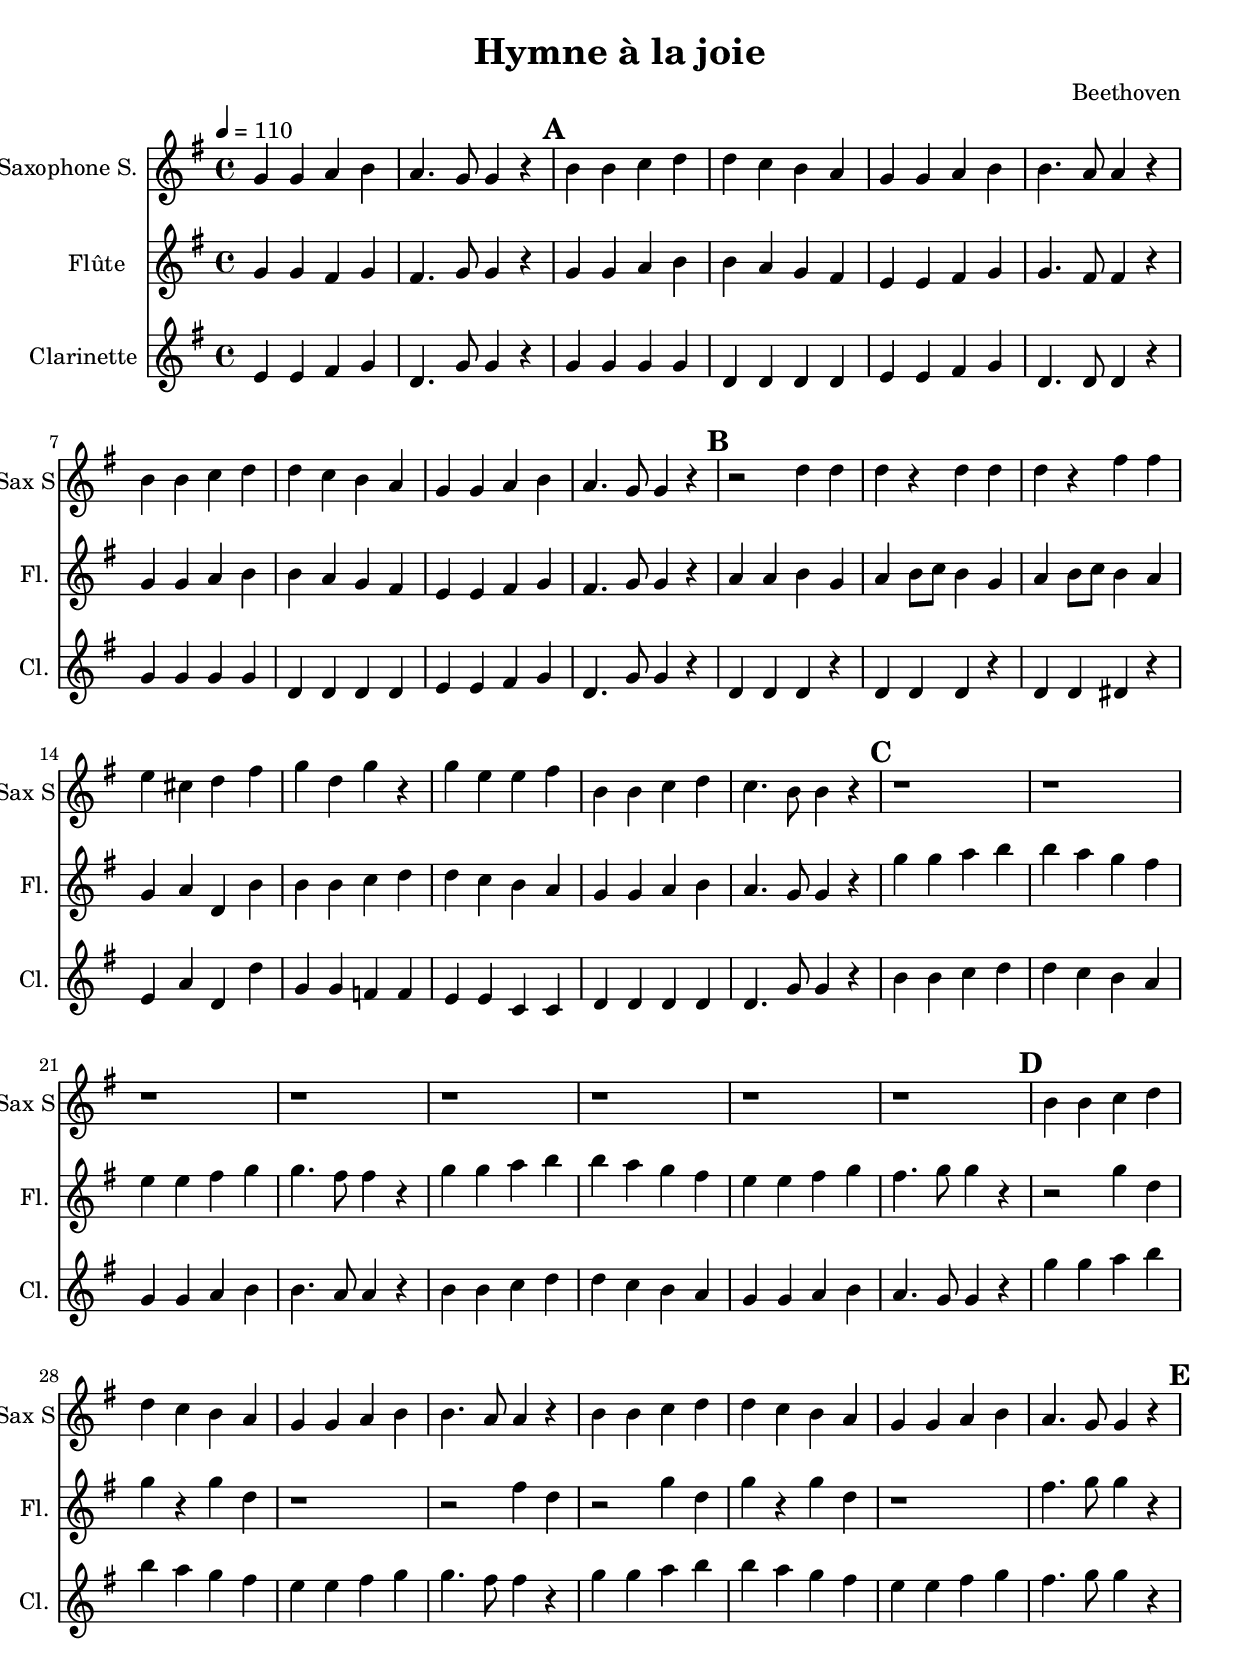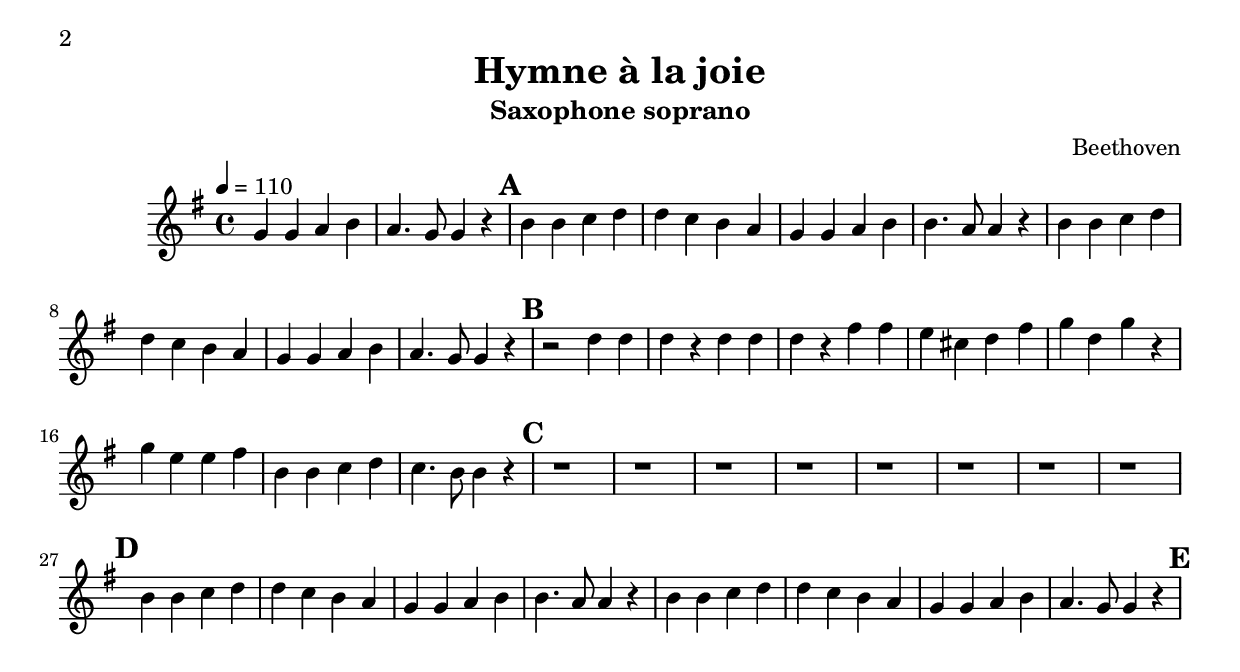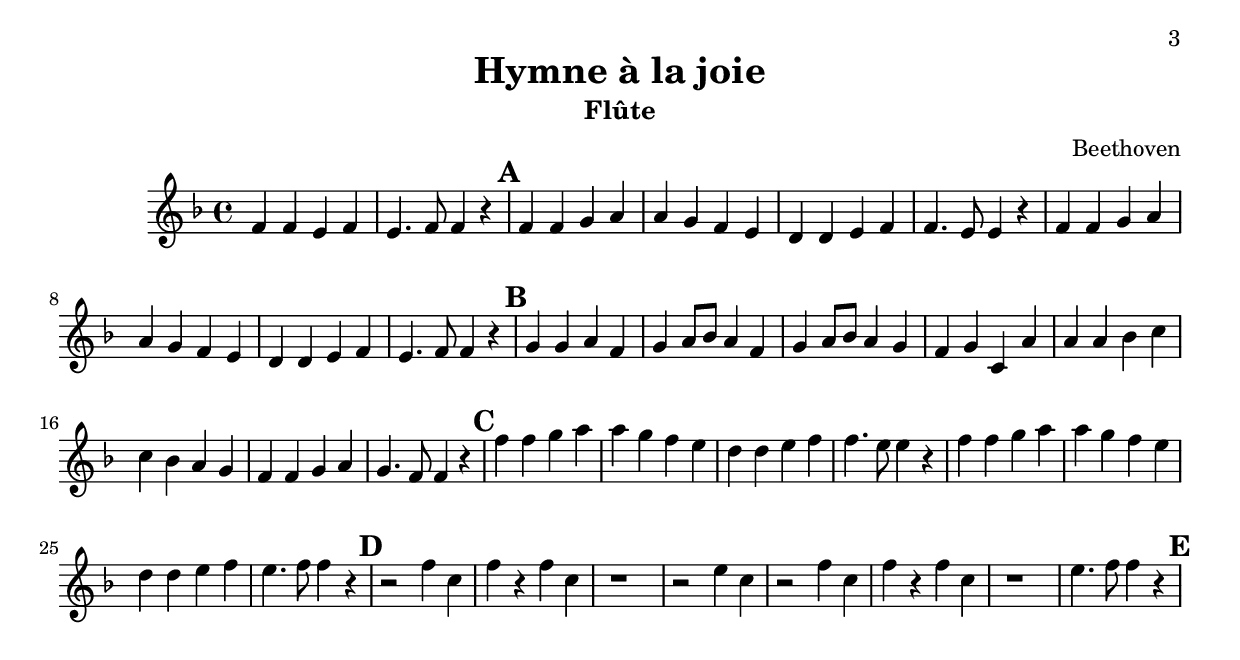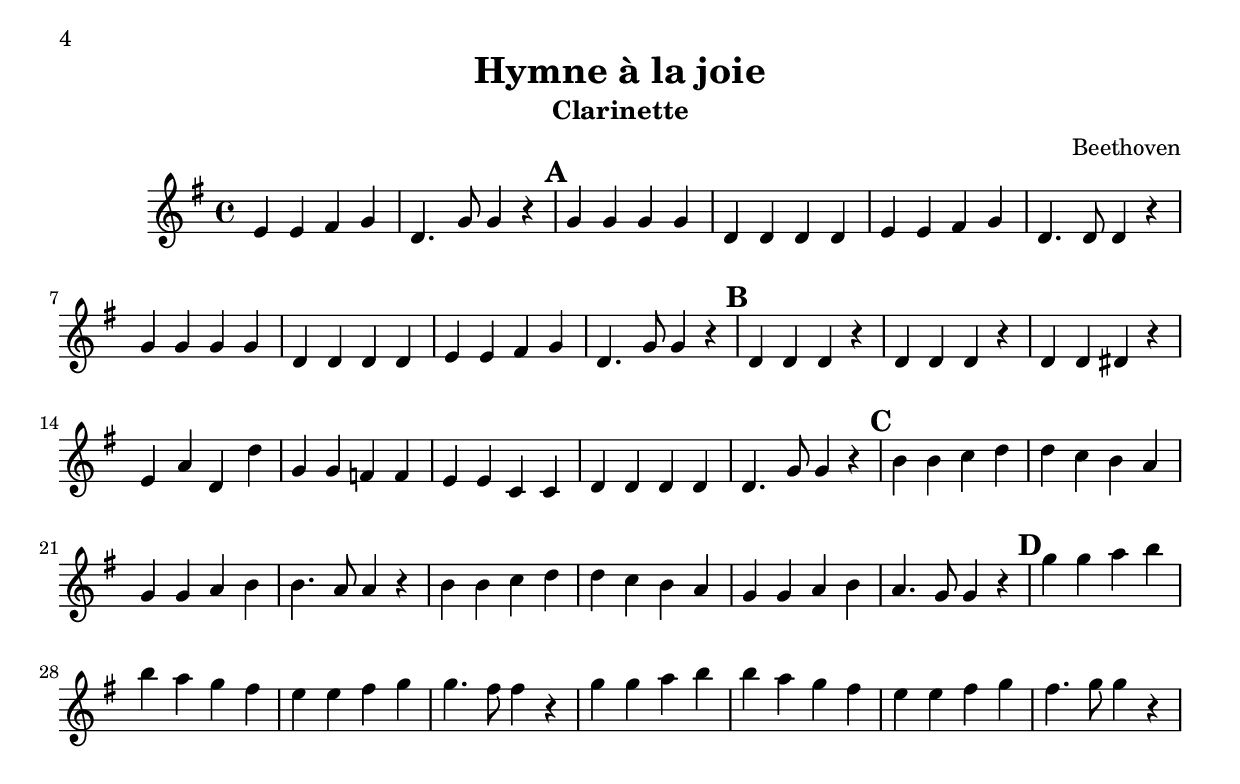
notesSax =  \relative c'' {
      \set Score.markFormatter = #format-mark-box-alphabet
      \tempo 4 = 110
      \key g \major
      g4  g a b a4. g8 g4 r
      \mark \default
      b b c d d c b a g g a b b4. a8 a4 r b b c d d c b a g g a b a4. g8 g4 r
      \mark \default
      r2 d'4 d d r d d d r fis fis e cis d fis g d g r g e e fis b, b c d c4. b8 b4 r 
      \mark \default
      r1 r1 r1 r1 r1 r1 r1 r1 
      \mark \default
      b4 b c d d c b a g g a b b4. a8 a4 r b b c d d c b a g g a b a4. g8 g4 r
      \mark \default
  }
notesFlute = \relative c'' {
      \key g \major
      g4 g fis g fis4. g8 g4 r
      \mark \default
      g g a b b a g fis e e fis g g4. fis8 fis4 r  g g a b b a g fis e e fis g fis4. g8 g4 r
      \mark \default
      a a b g a b8 c b4 g a b8 c b4 a g a d, b' b b c d d c b a g g a b a4. g8 g4 r
      \mark \default
      g' g a b b a g fis e e fis g g4. fis8 fis4 r g g a b b a g fis e e fis g fis4. g8 g4 r
      \mark \default
      r2 g4 d g r g d r1 r2 fis4 d r2 g4 d g r g d r1 fis4. g8 g4 r 
      \mark \default
      
  }

  notesClar = \relative c' {
      \key g \major
      e4 e fis g d4. g8 g4 r
      \mark \default
      g g g g d d d d  e e fis g d4. d8 d4 r g g g g d d d d  e e fis g d4. g8 g4 r
      \mark \default
      d d d r d d d r d d dis r e a d, d' g, g f f e e c c d d d d d4. g8 g4 r 
      \mark \default
      b b c d  d c b a g g a b b4. a8 a4 r b b c d  d c b a g g a b a4. g8 g4 r
      \mark \default
      g' g a b b a g fis e e fis g g4. fis8 fis4 r g g a b b a g fis e e fis g fis4. g8 g4 r


  }

\book {
  %% book paper, which is inherited by all children bookparts
  \paper {
    ragged-last-bottom = ##f
  }
}

\header {
  title = "Hymne à la joie"
  composer = "Beethoven"
}

\bookpart {
\score {
<<
   \new Staff \with {
         instrumentName = #"Saxophone S. "
        shortInstrumentName = #"Sax S"
      }
    \notesSax
     \new Staff \with {
        instrumentName = #"Flûte "
        shortInstrumentName = #"Fl. "
      }
      \notesFlute
     \new Staff \with {
        instrumentName = #"Clarinette "
        shortInstrumentName = #"Cl. "
      }
      \notesClar   

>>
  \layout {
    ragged-last-bottom = ##f   
  }
  \midi {}
}
}

\bookpart{
  \header {
    subtitle = "Saxophone soprano"
  }
\score {
  {
  \set Score.markFormatter = #format-mark-box-alphabet
   \notesSax
  }
  \layout{}
}
}

\bookpart{
  \header {
    subtitle = "Flûte"
  }
  \score {
  {
  \set Score.markFormatter = #format-mark-box-alphabet
  \transpose c bes, \notesFlute
  }
  \layout{}
}
}




\bookpart{
  \header {
    subtitle = "Clarinette"
  }
\score {
  {
  \set Score.markFormatter = #format-mark-box-alphabet
   \notesClar
  }
  \layout{}
}
}